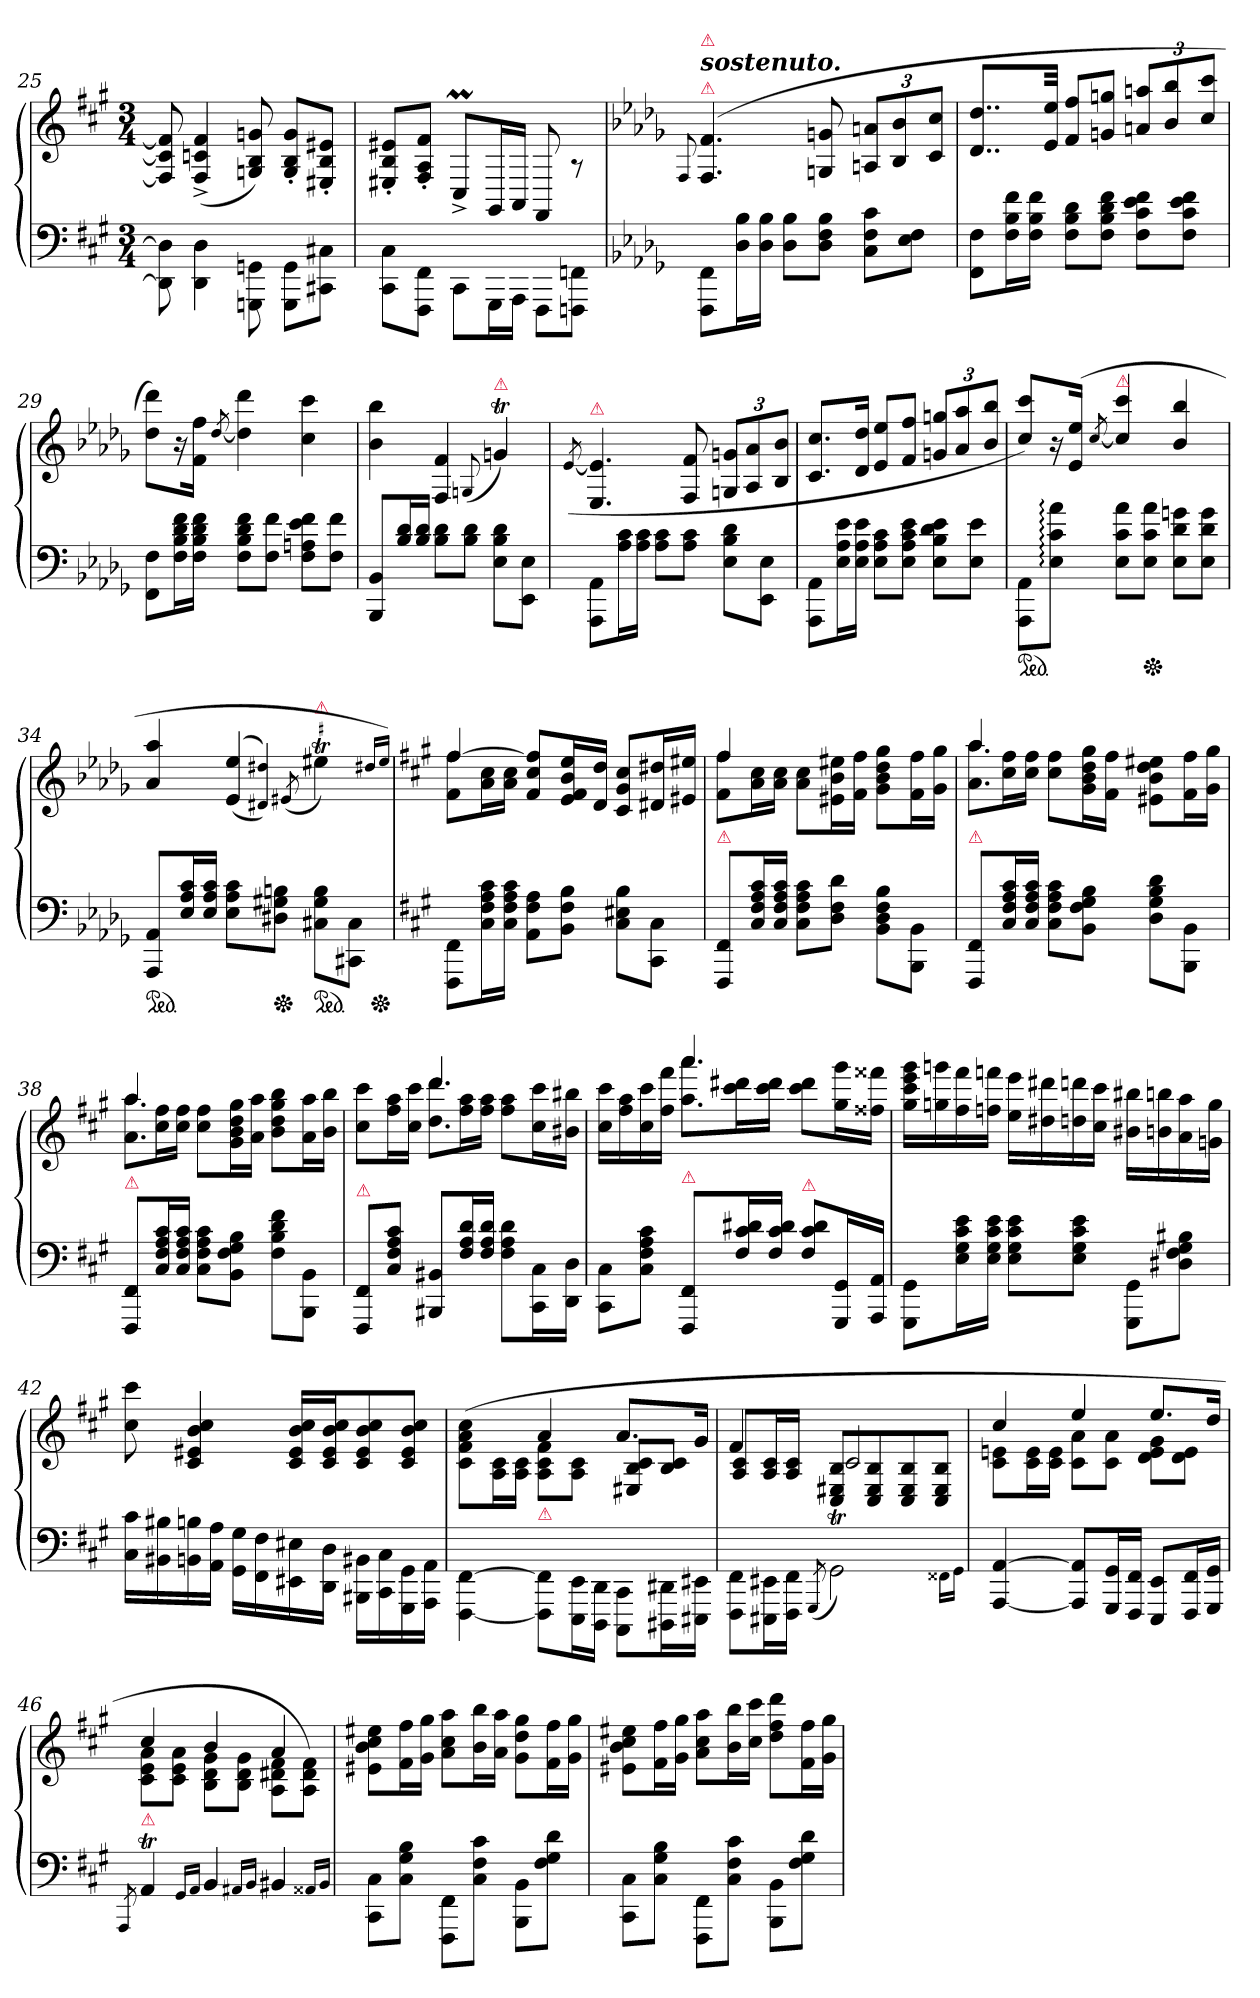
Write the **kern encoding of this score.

**kern	**kern
*part1	*part1
*staff2	*staff1
*clefF4	*clefG2
*k[f#c#g#]	*k[f#c#g#]
*f#:	*f#:
*M3/4	*M3/4
=25	=25
8DD]\ 8D]\	8F#]/ 8cn]/ 8f#]/
4DD\ 4D\	(>4F#^>/ 4c^>/ 4f#^>/
8GGGn\ 8GGn\	8Gn/ 8B/ 8gn/)
8GGG\ 8GG\L	8G'>/ 8B'>/ 8g'>/L
8CC#X\ 8C#X\J	8E#X'>/ 8B'>/ 8e#X'>/J
=26	=26
8CC#\ 8C#\L	8E#X'>/ 8B'>/ 8e#X'>/L
8FFF#\ 8FF#\J	8F#'>/ 8A'>/ 8f#'>/J
8CC#\L	8C#m^>/L
16GGG#\L	16GG#/L
16AAA\JJ	16AA/JJ
8FFF#\L	8FF#/
8FFFn 8FFnJ	8rA
=27	=27
*k[b-e-a-d-g-]	*k[b-e-a-d-g-]
.	8qqF/
!	!LO:TX:a:color=crimson:t=⚠
!	!LO:TX:a:Bi:t=sostenuto.
!	!LO:TX:a:color=crimson:t=⚠
8FFF\ 8FF\L	(>4.F/ 4.f/
16D-\ 16B-\L	.
16D-\ 16B-\JJ	.
8D-\ 8B-\L	.
8D-\ 8F\ 8B-\J	8Gn/ 8gn/
8C\ 8F\ 8c\L	12An/ 12an/L
.	12B- 12b-
8E- 8FJ	.
.	12c 12ccJ
=28	=28
8FF 8FL	8..d- 8..dd-L
16F 16B- 16fL	.
16F 16B- 16fJJ	.
.	32e- 32ee-Jkk
8F 8B- 8d-L	8f/ 8ff/L
8F 8B- 8d- 8fJ	8gn 8ggnJ
8F 8c 8e- 8fL	12an/ 12aan/L
.	12b- 12bb-
8F 8c 8e- 8fJ	.
.	12cc 12cccJ
=29	=29
8FF 8FL	8dd- 8ddd-L)
16F 16B- 16d- 16fL	16r
16F 16B- 16d- 16fJJ	16f 16ffJk
.	[8qdd-/
8F 8B- 8d- 8fL	4dd-] 4ddd-
8F 8fJ	.
8F 8An 8e- 8fL	4cc 4ccc
8F 8fJ	.
=30	=30
8BBB- 8BB-L	4b- 4bb-
16B- 16d-L	.
16B- 16d-JJ	.
8B-\ 8d-\L	4F/ 4f/
8B-\ 8d-\J	.
.	(<8qqGn/
!	!LO:TX:a:color=crimson:t=⚠
8E- 8B- 8d-L	4gnt)
8EE- 8E-J	.
=31	=31
.	(>[8qe-/
!	!LO:TX:a:color=crimson:t=⚠
8AAA-\ 8AA-\L	4.E-TTT/ 4.e-]TTT/
16A-\ 16c\L	.
16A-\ 16c\JJ	.
8A-\ 8c\L	.
8A-\ 8c\J	8F/ 8f/
8E-\ 8B-\ 8d-\L	12Gn/ 12gn/L
.	12A-/ 12a-/
8EE-\ 8E-\J	.
.	12B- 12b-J
=32	=32
8AAA- 8AA-L	8.c 8.ccL
16E- 16A- 16e-L	.
16E- 16A- 16e-JJ	16d- 16dd-Jk
8E- 8A- 8cL	8e-/ 8ee-/L
8E- 8A- 8c 8e-J	8f 8ffJ
8E- 8B- 8d- 8e-L	12gn/ 12ggn/L
.	12a- 12aa-
8E- 8e-J	.
.	12b- 12bb-J
=33	=33
*ped	*
8AAA-\ 8AA-\L	8cc/ 8ccc/L)
8E-: 8c: 8a-:J	16r
.	(>16e- 16ee-Jk
.	[8qcc/
!	!LO:TX:a:color=crimson:t=⚠
8E- 8c 8a-L	4cc]/ 4ccc/
*Xped	*
8E- 8c 8a-J	.
8E- 8d- 8gnL	4b-/ 4bb-/
8E- 8d- 8gJ	.
=34	=34
*ped	*
*	*^
8AAA- 8AA-L	4a-/ 4aa-/	2ryy
16E- 16A- 16cL	.	.
16E- 16A- 16cJJ	.	.
8E- 8A- 8cL	(<(>4e- 4ee-	.
*Xped	*	*
8D#X 8G#X 8BnJ	.	.
.	4qqd#X/ 4qqdd#X/))	.
.	(<8qe#X/	.
!	!LO:TX:a:color=crimson:t=⚠	!
!	!LO:TR:acc=#	!
*ped	*	*
8C#X\ 8G#\ 8B\L	4ee#Xt)	8.ryy
8CC#X 8C#J	.	.
*Xped	*	*
.	.	16ryy
.	16qqdd#X/LL	.
.	16qqee#/JJ)	.
=35	=35	=35
*k[f#c#g#]	*k[f#c#g#]	*
8FFF#\ 8FF#\L	[4ff#TTT	8f# 8ff#L
16C# 16F# 16A 16c#L	.	16a 16cc#L
16C# 16F# 16A 16c#JJ	.	16a 16cc#JJ
8AA\ 8F#\ 8A\L	8f# 8cc# 8ff#]L	2ryy
8BB 8F# 8BJ	16e 16f# 16b 16eeL	.
.	16d 16ddJJ	.
8C#\ 8E#X\ 8B\L	8c# 8g# 8cc#L	.
8CC# 8C#J	16d#X 16dd#XL	.
.	16e#X 16ee#XJJ	.
=36	=36	=36
!LO:TX:a:color=crimson:t=⚠	!	!
8FFF#/ 8FF#/L	4ff#	8f# 8ff#L
16C#\ 16F#\ 16A\ 16c#\L	.	16a 16cc#L
16C# 16F# 16A 16c#JJ	.	16a 16cc#JJ
8C# 8F# 8A 8c#L	2ryy	8a 8cc#L
8D 8F# 8dJ	.	16e#X 16b 16ee#XL
.	.	16f# 16ff#JJ
8BB\ 8D\ 8F#\ 8B\L	.	8g# 8b 8dd 8gg#L
8BBB 8BBJ	.	16f# 16ff#L
.	.	16g# 16gg#JJ
=37	=37	=37
!LO:TX:a:color=crimson:t=⚠	!	!
!	!	!LO:N:vis=8.
8FFF#/ 8FF#/L	4aa	8a 8aaL
16C#\ 16F#\ 16A\ 16c#\L	.	16cc# 16ff#L
16C# 16F# 16A 16c#JJ	.	16cc# 16ff#JJ
8C# 8F# 8A 8c#L	2ryy	8cc# 8ff#L
8BB 8F# 8G# 8BJ	.	16g# 16b 16dd 16gg#L
.	.	16f# 16ff#JJ
8D\ 8G#\ 8B\ 8d\L	.	8e#X 8b 8dd 8ee#XL
8BBB 8BBJ	.	16f# 16ff#L
.	.	16g# 16gg#JJ
=38	=38	=38
!LO:TX:a:color=crimson:t=⚠	!	!
!	!	!LO:N:vis=8.
8FFF#/ 8FF#/L	4aa	8a 8aaL
16C#\ 16F#\ 16A\ 16c#\L	.	16cc# 16ff#L
16C# 16F# 16A 16c#JJ	.	16cc# 16ff#JJ
8C# 8F# 8A 8c#L	2ryy	8cc# 8ff#L
8BB 8F# 8G# 8BJ	.	16g# 16b 16dd 16gg#L
.	.	16a 16aaJJ
8F# 8B 8d 8f#L	.	8b 8dd 8gg# 8bbL
8BBB 8BBJ	.	16a 16aaL
.	.	16b 16bbJJ
=39	=39	=39
!LO:TX:a:color=crimson:t=⚠	!	!
8FFF#/ 8FF#/L	4ryy	8cc# 8ccc#L
8C#\ 8F#\ 8A\ 8c#\J	.	16ff# 16aaL
.	.	16cc# 16ccc#JJ
!	!	!LO:N:vis=8.
8BBB#X 8BB#XL	4ddd	8dd 8dddL
16F# 16A 16dL	.	16ff# 16aaL
16F# 16A 16dJJ	.	16ff# 16aaJJ
8F#\ 8A\ 8d\L	4ryy	8ff# 8aaL
16CC# 16C#L	.	16cc# 16ccc#L
16DD 16DJJ	.	16b#X 16bb#XJJ
=40	=40	=40
8CC#\ 8C#\L	4ryy	16cc# 16ccc#LL
.	.	16ff# 16aa
8C# 8F# 8A 8c#J	.	16cc# 16ccc#
.	.	16ff# 16fff#JJ
!LO:TX:a:color=crimson:t=⚠	!	!
!	!	!LO:N:vis=8.
8FFF#/ 8FF#/L	4aaa	8aa 8aaaL
16F#\ 16c#\ 16d#X\L	.	16ccc# 16ddd#XL
16F# 16c# 16d#JJ	.	16ccc# 16ddd#JJ
!LO:TX:a:color=crimson:t=⚠	!	!
8F#\ 8c#\ 8d#\L	4ryy	8ccc# 8ddd#L
16GGG#/ 16GG#/L	.	16gg# 16ggg#L
16AAA 16AAJJ	.	16ff##X 16fff##XJJ
*	*v	*v
=41	=41
8GGG# 8GG#L	16gg# 16ccc# 16eee 16ggg#LL
.	16ggn 16gggn
16E 16G# 16c# 16eL	16ff# 16fff#
16E 16G# 16c# 16eJJ	16ffn 16fffnJJ
8E 8G# 8c# 8eL	16ee 16eeeLL
.	16dd#X 16ddd#X
8E 8G# 8c# 8eJ	16ddn 16dddn
.	16cc# 16ccc#JJ
8GGG#\ 8GG#\L	16b#X 16bb#XLL
.	16bn 16bbn
8D#X 8F# 8G# 8B#XJ	16a 16aa
.	16gn 16ggJJ
=42	=42
16C# 16c#LL	8cc# 8ccc#
16BB#X 16B#X	.
16BBn 16Bn	4c# 4e#X 4b 4cc#
16AA 16AJJ	.
16GG#\ 16G#\LL	.
16FF# 16F#	.
16EE#j 16E#X	16c# 16e# 16b 16cc#LL
16DD 16DJJ	16c# 16e# 16b 16cc#J
16BBB#X\ 16BB#X\LL	8c# 8e# 8b 8cc#
16CC# 16C#	.
16GGG# 16GG#	8c# 8e# 8b 8cc#J
16AAA 16AAJJ	.
=43	=43
*	*^
[4FFF#\ [4FF#\	(>8c#\ 8f#\ 8a\ 8cc#\L	4ryy
.	16A 16c#L	.
.	16A 16c#JJ	.
!LO:TX:a:color=crimson:t=⚠	!	!
8FFF#]\ 8FF#]\L	4a	8A 8c# 8f#L
16EEE 16EEL	.	8A 8c#J
16DDD 16DDJJ	.	.
8CCC#\ 8CC#\L	8.aL	8E#X/ 8B/ 8c#/L
16DDD#X\ 16DD#X\L	.	8B/ 8c#/J
16EEE#X\ 16EE#X\JJ	16g#Jk	.
=44	=44	=44
8FFF#\ 8FF#\L	4f#	8A/ 8c#/L
16EEE#X\ 16EE#X\L	.	16A/ 16c#/L
16FFF#\ 16FF#\JJ	.	16A/ 16c#/JJ
(<8qGGG#/	.	.
2GG#t\)	8C#/ 8E#X/ 8B/L	2c#/
.	8C#/ 8E#/ 8B/	.
.	8C#/ 8E#/ 8B/	.
.	8C#/ 8E#/ 8B/J	.
16qqFF##X\LL	.	.
16qqGG#\JJ	.	.
=45	=45	=45
[4AAATTT [4AATTT	4cc#	8c# 8enL
.	.	16c# 16eL
.	.	16c# 16eJJ
8AAA] 8AA]L	4ee	8c# 8aL
16GGG# 16GG#L	.	8c# 8aJ
16FFF# 16FF#JJ	.	.
8EEE 8EEL	8.eeL	8d 8e 8g#L
16FFF# 16FF#L	.	8d 8eJ
16GGG# 16GG#JJ	16ddJk	.
=46	=46	=46
8qAAA/	.	.
!LO:TX:a:color=crimson:t=⚠	!	!
4AAT	4cc#	8c# 8e 8aL
.	.	8c# 8e 8aJ
16qqGG#/LL	.	.
16qqAA/JJ	.	.
4BBTTTT	4b	8B 8d 8g#L
.	.	8B 8d 8g#J
16qqAA#X/LL	.	.
16qqBB/JJ	.	.
4BB#XTTTt	4a	8A 8d#X 8f#L
.	.	8A 8d# 8f#J)
*	*v	*v
16qqAA##X/LL	.
16qqBB#/JJ	.
=47	=47
8CC#TTT\ 8C#TTT\L	8e#X 8b 8cc# 8ee#XL
8C# 8G# 8BJ	16f# 16ff#L
.	16g# 16gg#JJ
8FFF#\ 8FF#\L	8a 8cc# 8aaL
8C# 8F# 8c#J	16b 16bbL
.	16a 16aaJJ
8BBB\ 8BB\L	8g# 8dd 8gg#L
8F# 8G# 8dJ	16f# 16ff#L
.	16g# 16gg#JJ
=48	=48
8CC#\ 8C#\L	8e#X 8b 8cc# 8ee#XL
8C# 8G# 8BJ	16f# 16ff#L
.	16g# 16gg#JJ
8FFF#\ 8FF#\L	8a 8cc# 8aaL
8C# 8F# 8c#J	16b 16bbL
.	16cc# 16ccc#JJ
8BBB\ 8BB\L	8dd 8ff# 8dddL
8F# 8G# 8dJ	16f# 16ff#L
.	16g# 16gg#JJ
=	=
*-	*-
